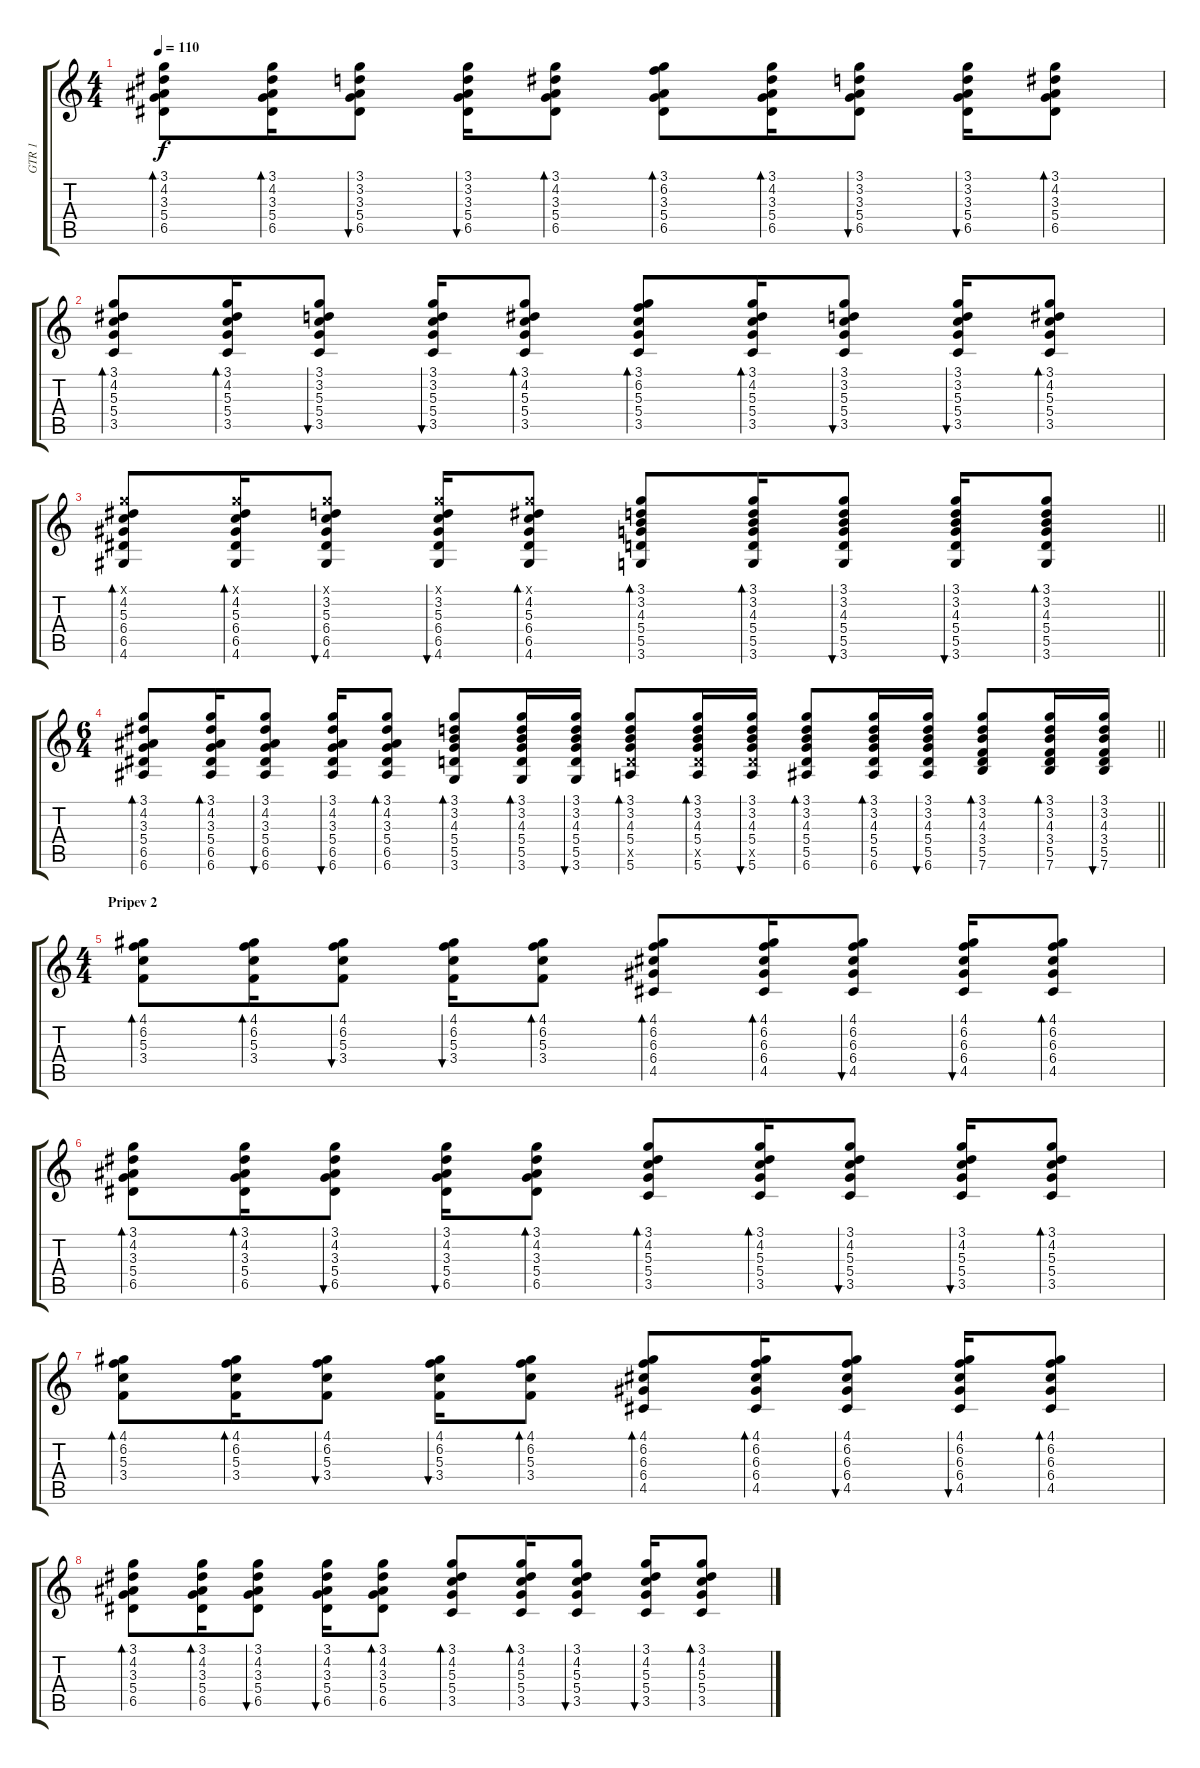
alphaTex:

\track ("GTR 1" "GTR 1") {instrument acousticguitarsteel}
\staff {score tabs}
\tuning (E4 B3 G3 D3 A2 E2) {hide}
\ts (4 4)
\tempo 110
\clef g2
\ks c
(3.1 4.2 3.3 5.4 6.5).8{bd 60 dy f} (3.1 4.2 3.3 5.4 6.5).16{bd 60} (3.1 3.2 3.3 5.4 6.5).8{bu 60} (3.1 3.2 3.3 5.4 6.5).16{bu 60} (3.1 4.2 3.3 5.4 6.5).8{bd 60} (3.1 6.2 3.3 5.4 6.5).8{bd 60} (3.1 4.2 3.3 5.4 6.5).16{bd 60} (3.1 3.2 3.3 5.4 6.5).8{bu 60} (3.1 3.2 3.3 5.4 6.5).16{bu 60} (3.1 4.2 3.3 5.4 6.5).8{bd 60} |
(3.1 4.2 5.3 5.4 3.5).8{bd 60} (3.1 4.2 5.3 5.4 3.5).16{bd 60} (3.1 3.2 5.3 5.4 3.5).8{bu 60} (3.1 3.2 5.3 5.4 3.5).16{bu 60} (3.1 4.2 5.3 5.4 3.5).8{bd 60} (3.1 6.2 5.3 5.4 3.5).8{bd 60} (3.1 4.2 5.3 5.4 3.5).16{bd 60} (3.1 3.2 5.3 5.4 3.5).8{bu 60} (3.1 3.2 5.3 5.4 3.5).16{bu 60} (3.1 4.2 5.3 5.4 3.5).8{bd 60} |
\barLineRight lightlight
(3.1{x} 4.2 5.3 6.4 6.5 4.6).8{bd 60} (3.1{x} 4.2 5.3 6.4 6.5 4.6).16{bd 60} (3.1{x} 3.2 5.3 6.4 6.5 4.6).8{bu 60} (3.1{x} 3.2 5.3 6.4 6.5 4.6).16{bu 60} (3.1{x} 4.2 5.3 6.4 6.5 4.6).8{bd 60} (3.1 3.2 4.3 5.4 5.5 3.6).8{bd 60} (3.1 3.2 4.3 5.4 5.5 3.6).16{bd 60} (3.1 3.2 4.3 5.4 5.5 3.6).8{bu 60} (3.1 3.2 4.3 5.4 5.5 3.6).16{bu 60} (3.1 3.2 4.3 5.4 5.5 3.6).8{bd 60} |
\ts (6 4)
\barLineRight lightlight
(3.1 4.2 3.3 5.4 6.5 6.6).8{bd 60} (3.1 4.2 3.3 5.4 6.5 6.6).16{bd 60} (3.1 4.2 3.3 5.4 6.5 6.6).8{bu 60} (3.1 4.2 3.3 5.4 6.5 6.6).16{bu 60} (3.1 4.2 3.3 5.4 6.5 6.6).8{bd 60} (3.1 3.2 4.3 5.4 5.5 3.6).8{bd 60} (3.1 3.2 4.3 5.4 5.5 3.6).16{bd 60} (3.1 3.2 4.3 5.4 5.5 3.6).16{bu 60} (3.1 3.2 4.3 5.4 5.5{x} 5.6).8{bd 60} (3.1 3.2 4.3 5.4 5.5{x} 5.6).16{bd 60} (3.1 3.2 4.3 5.4 5.5{x} 5.6).16{bu 60} (3.1 3.2 4.3 5.4 5.5 6.6).8{bd 60} (3.1 3.2 4.3 5.4 5.5 6.6).16{bd 60} (3.1 3.2 4.3 5.4 5.5 6.6).16{bu 60} (3.1 3.2 4.3 3.4 5.5 7.6).8{bd 60} (3.1 3.2 4.3 3.4 5.5 7.6).16{bd 60} (3.1 3.2 4.3 3.4 5.5 7.6).16{bu 60} |
\ts (4 4)
\section ("" "Pripev 2")
(4.1 6.2 5.3 3.4).8{bd 60} (4.1 6.2 5.3 3.4).16{bd 60} (4.1 6.2 5.3 3.4).8{bu 60} (4.1 6.2 5.3 3.4).16{bu 60} (4.1 6.2 5.3 3.4).8{bd 60} (4.1 6.2 6.3 6.4 4.5).8{bd 60} (4.1 6.2 6.3 6.4 4.5).16{bd 60} (4.1 6.2 6.3 6.4 4.5).8{bu 60} (4.1 6.2 6.3 6.4 4.5).16{bu 60} (4.1 6.2 6.3 6.4 4.5).8{bd 60} |
(3.1 4.2 3.3 5.4 6.5).8{bd 60} (3.1 4.2 3.3 5.4 6.5).16{bd 60} (3.1 4.2 3.3 5.4 6.5).8{bu 60} (3.1 4.2 3.3 5.4 6.5).16{bu 60} (3.1 4.2 3.3 5.4 6.5).8{bd 60} (3.1 4.2 5.3 5.4 3.5).8{bd 60} (3.1 4.2 5.3 5.4 3.5).16{bd 60} (3.1 4.2 5.3 5.4 3.5).8{bu 60} (3.1 4.2 5.3 5.4 3.5).16{bu 60} (3.1 4.2 5.3 5.4 3.5).8{bd 60} |
(4.1 6.2 5.3 3.4).8{bd 60} (4.1 6.2 5.3 3.4).16{bd 60} (4.1 6.2 5.3 3.4).8{bu 60} (4.1 6.2 5.3 3.4).16{bu 60} (4.1 6.2 5.3 3.4).8{bd 60} (4.1 6.2 6.3 6.4 4.5).8{bd 60} (4.1 6.2 6.3 6.4 4.5).16{bd 60} (4.1 6.2 6.3 6.4 4.5).8{bu 60} (4.1 6.2 6.3 6.4 4.5).16{bu 60} (4.1 6.2 6.3 6.4 4.5).8{bd 60} |
(3.1 4.2 3.3 5.4 6.5).8{bd 60} (3.1 4.2 3.3 5.4 6.5).16{bd 60} (3.1 4.2 3.3 5.4 6.5).8{bu 60} (3.1 4.2 3.3 5.4 6.5).16{bu 60} (3.1 4.2 3.3 5.4 6.5).8{bd 60} (3.1 4.2 5.3 5.4 3.5).8{bd 60} (3.1 4.2 5.3 5.4 3.5).16{bd 60} (3.1 4.2 5.3 5.4 3.5).8{bu 60} (3.1 4.2 5.3 5.4 3.5).16{bu 60} (3.1 4.2 5.3 5.4 3.5).8{bd 60}
